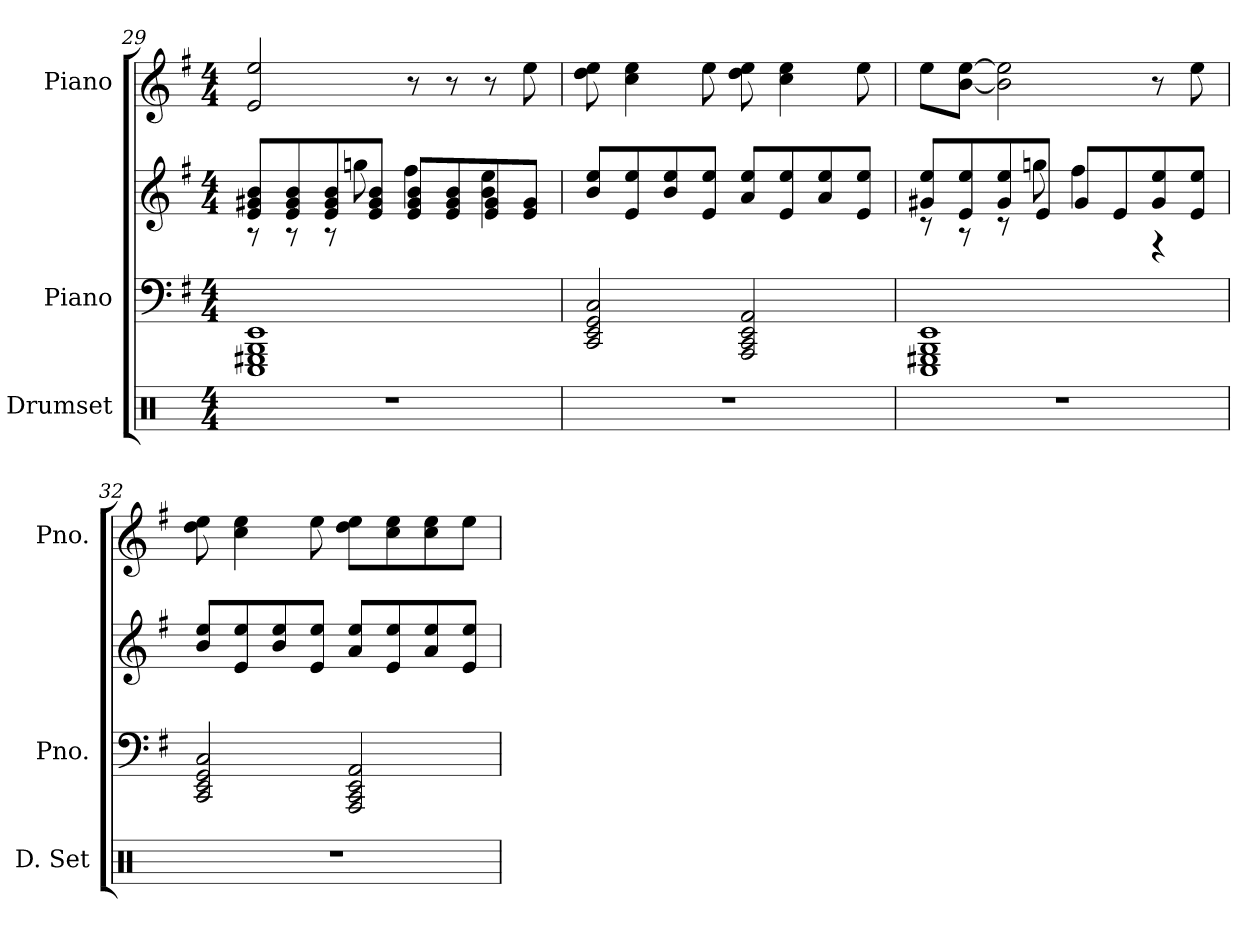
**kern	**kern	**kern	**kern
*part3	*part2	*part2	*part1
*staff4	*staff3	*staff2	*staff1
*I"Drumset	*I"Piano	*	*I"Piano
*I'D. Set	*I'Pno.	*	*I'Pno.
*clefX	*clefF4	*clefG2	*clefG2
*k[]	*k[f#]	*k[f#]	*k[f#]
*M4/4	*M4/4	*M4/4	*M4/4
=29	=29	=29	=29
*	*	*^	*
1r	1EEE 1GGG#X 1BBB 1EE	8e/ 8g#X/ 8b/L	8r	2e/ 2ee/
.	.	8e/ 8g#/ 8b/	8r	.
.	.	8e/ 8g#/ 8b/	8r	.
.	.	8e/ 8g#/ 8b/J	8ggn\	.
.	.	8e/ 8g#/ 8b/L	4ff#\	8r
.	.	8e/ 8g#/ 8b/	.	8r
.	.	8e/ 8g#/	4b\ 4ee\	8r
.	.	8e/ 8g#/J	.	8ee\
*	*	*v	*v	*
=30	=30	=30	=30
1r	2CC/ 2EE/ 2GG/ 2C/	8b/ 8ee/L	8dd\ 8ee\
.	.	8e/ 8ee/	4cc\ 4ee\
.	.	8b/ 8ee/	.
.	.	8e/ 8ee/J	8ee\
.	2AAA/ 2CC/ 2EE/ 2AA/	8a/ 8ee/L	8dd\ 8ee\
.	.	8e/ 8ee/	4cc\ 4ee\
.	.	8a/ 8ee/	.
.	.	8e/ 8ee/J	8ee\
!!LO:PB:g=z
=31	=31	=31	=31
*	*	*^	*
1r	1EEE 1GGG#X 1BBB 1EE	8g#X/ 8ee/L	8r	8ee\L
.	.	8e/ 8ee/	8r	[8b\ [8ee\J
.	.	8g#/ 8ee/	8r	2b\] 2ee\]
.	.	8e/J	8ggn\	.
.	.	8g#/L	4ff#\	.
.	.	8e/	.	.
.	.	8g#/ 8ee/	4r	8r
.	.	8e/ 8ee/J	.	8ee\
*	*	*v	*v	*
=32	=32	=32	=32
1r	2CC/ 2EE/ 2GG/ 2C/	8b/ 8ee/L	8dd\ 8ee\
.	.	8e/ 8ee/	4cc\ 4ee\
.	.	8b/ 8ee/	.
.	.	8e/ 8ee/J	8ee\
.	2AAA/ 2CC/ 2EE/ 2AA/	8a/ 8ee/L	8dd\ 8ee\L
.	.	8e/ 8ee/	8cc\ 8ee\
.	.	8a/ 8ee/	8cc\ 8ee\
.	.	8e/ 8ee/J	8ee\J
=	=	=	=
*-	*-	*-	*-
